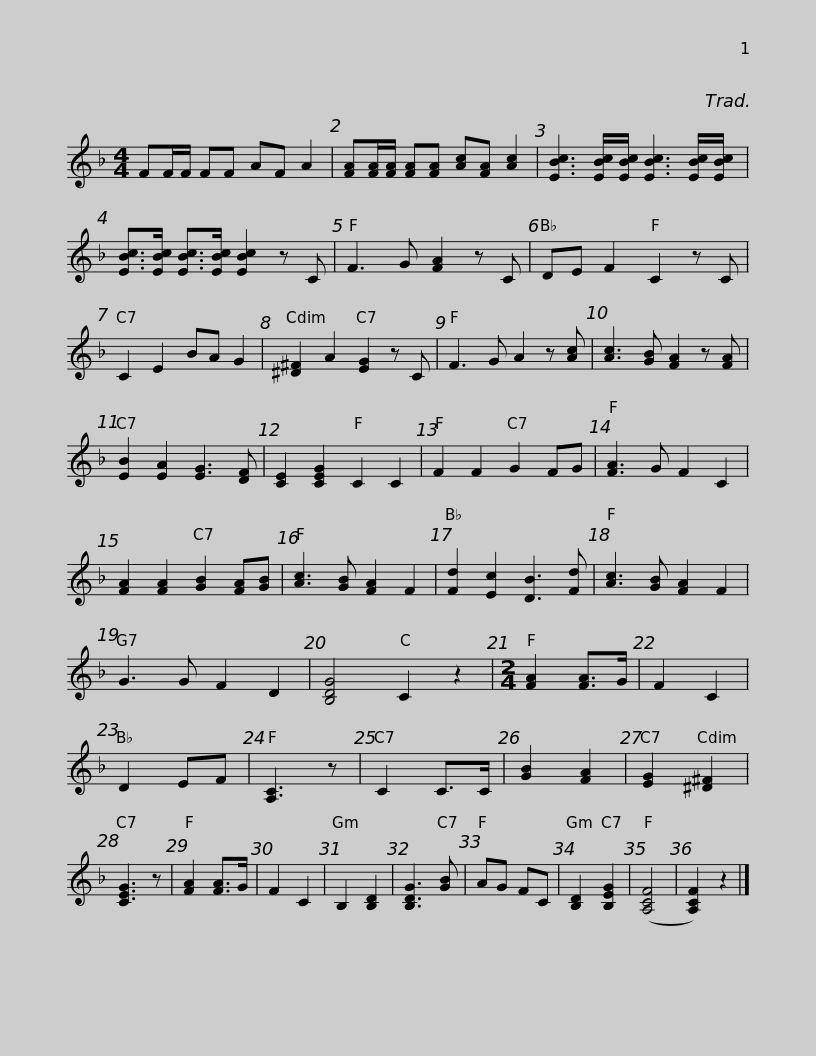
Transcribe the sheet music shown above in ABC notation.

X:1
L:1/8
M:4/4
I:linebreak $
K:F
V:1 treble
V:1
 FF/F/ FF AF A2 | [FA][FA]/[FA]/ [FA][FA] [Ac][FA] [Ac]2 | [EBc]3 [EBc]/[EBc]/ [EBc]3 [EBc]/[EBc]/ | [EBc]>[EBc] [EBc]>[EBc] [EBc]2 z C | F3 G [FA]2 z C |$ %5
 DE F2 C2 z C | C2 E2 BA G2 | [^D^F]2 A2 [EG]2 z C | F3 G A2 z [Ac] | [Ac]3 [GB] [FA]2 z [FA] | %10
 [EB]2 [EA]2 [EG]3 [DF] | [CE]2 [CEG]2 C2 C2 |$ F2 F2 G2 FG | [FA]3 G F2 C2 | [FA]2 [FA]2 [GB]2 [FA][GB] | %15
 [Ac]3 [GB] [FA]2 F2 | [Fd]2 [Ec]2 [DB]3 [Fd] | [Ac]3 [GB] [FA]2 F2 | G3 G F2 D2 | [B,DG]4 C2 z2 |$ %20
[M:2/4] [FA]2 [FA]>G | F2 C2 | D2 EF | [A,C]3 z | C2 C>C | %25
 [GB]2 [FA]2 | [EG]2 [^D^F]2 | [CEG]3 z | [FA]2 [FA]>G | F2 C2 | %30
 B,2 [B,D]2 | [B,DG]3 [GB] | AG FC |$ [B,D]2 [B,EG]2 | ([A,CF]4 | %35
 [A,CF]2) z2 |] %36
